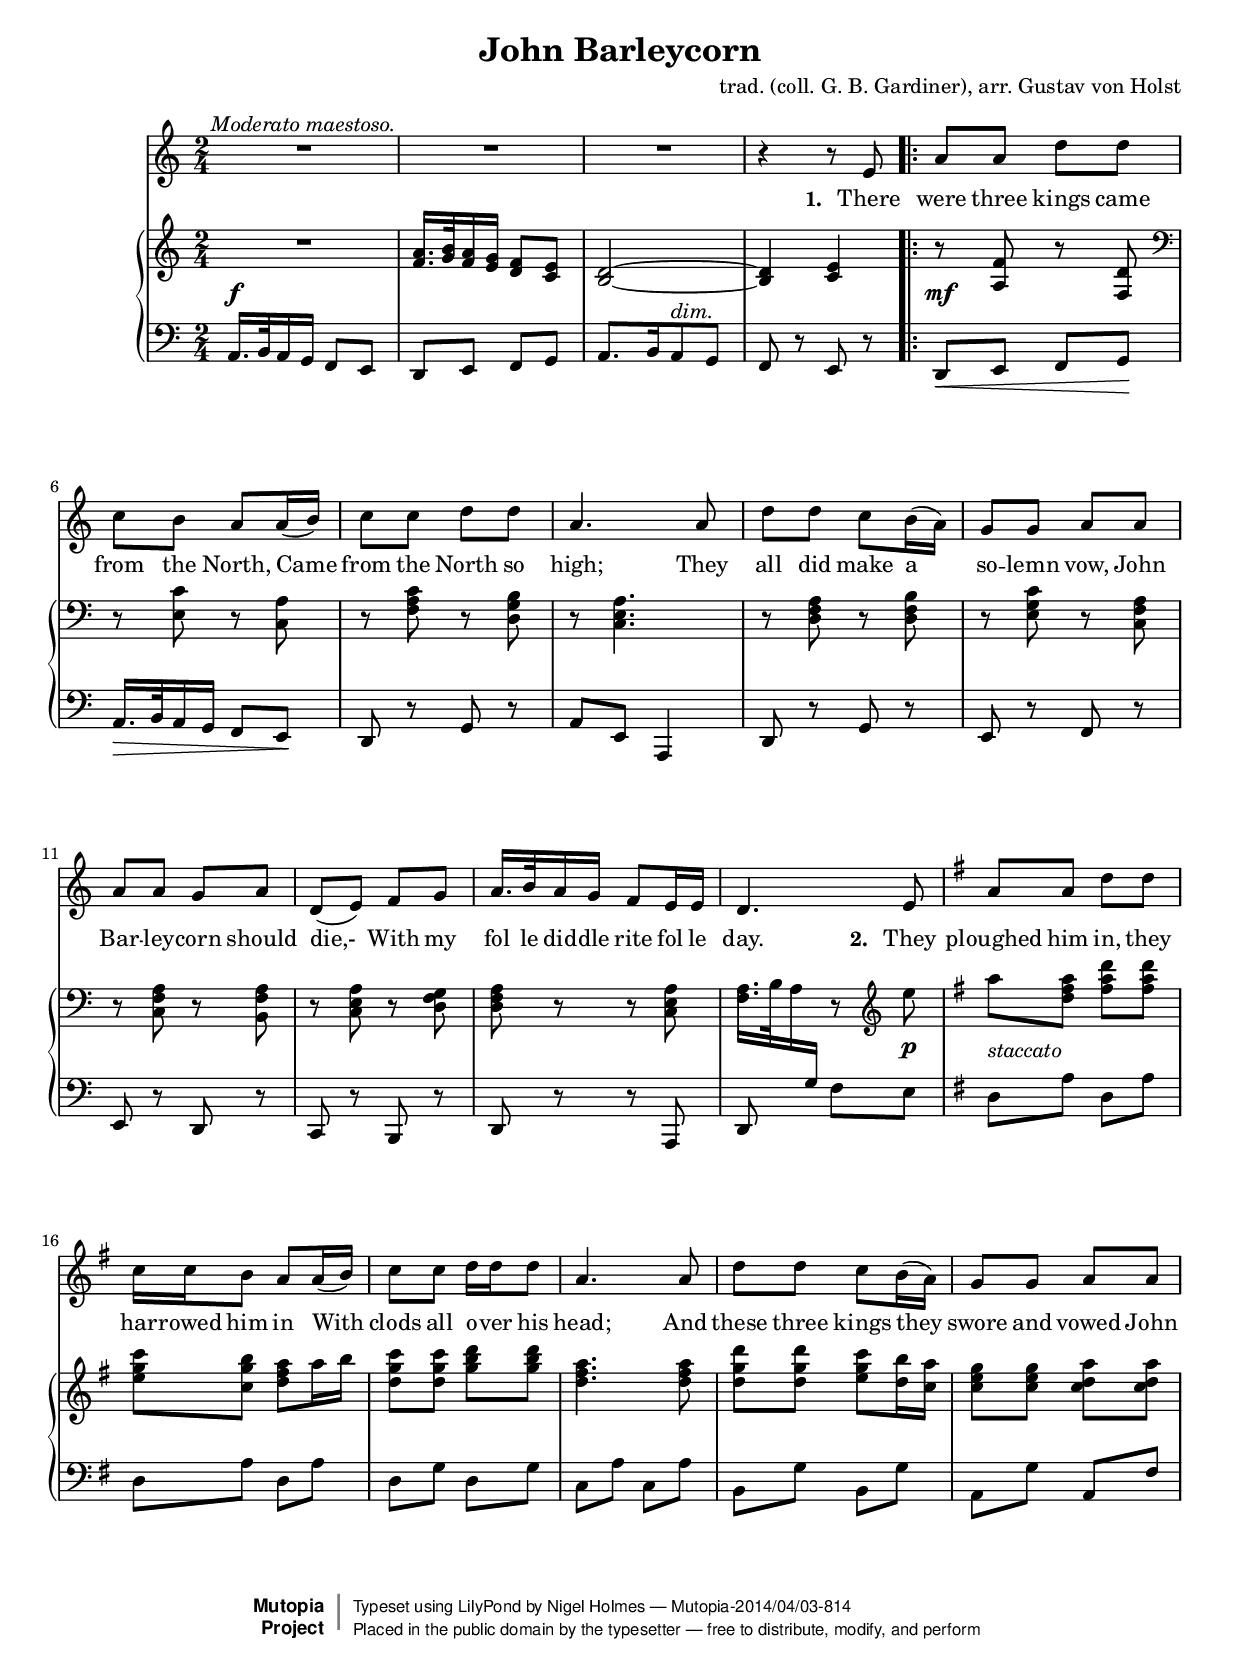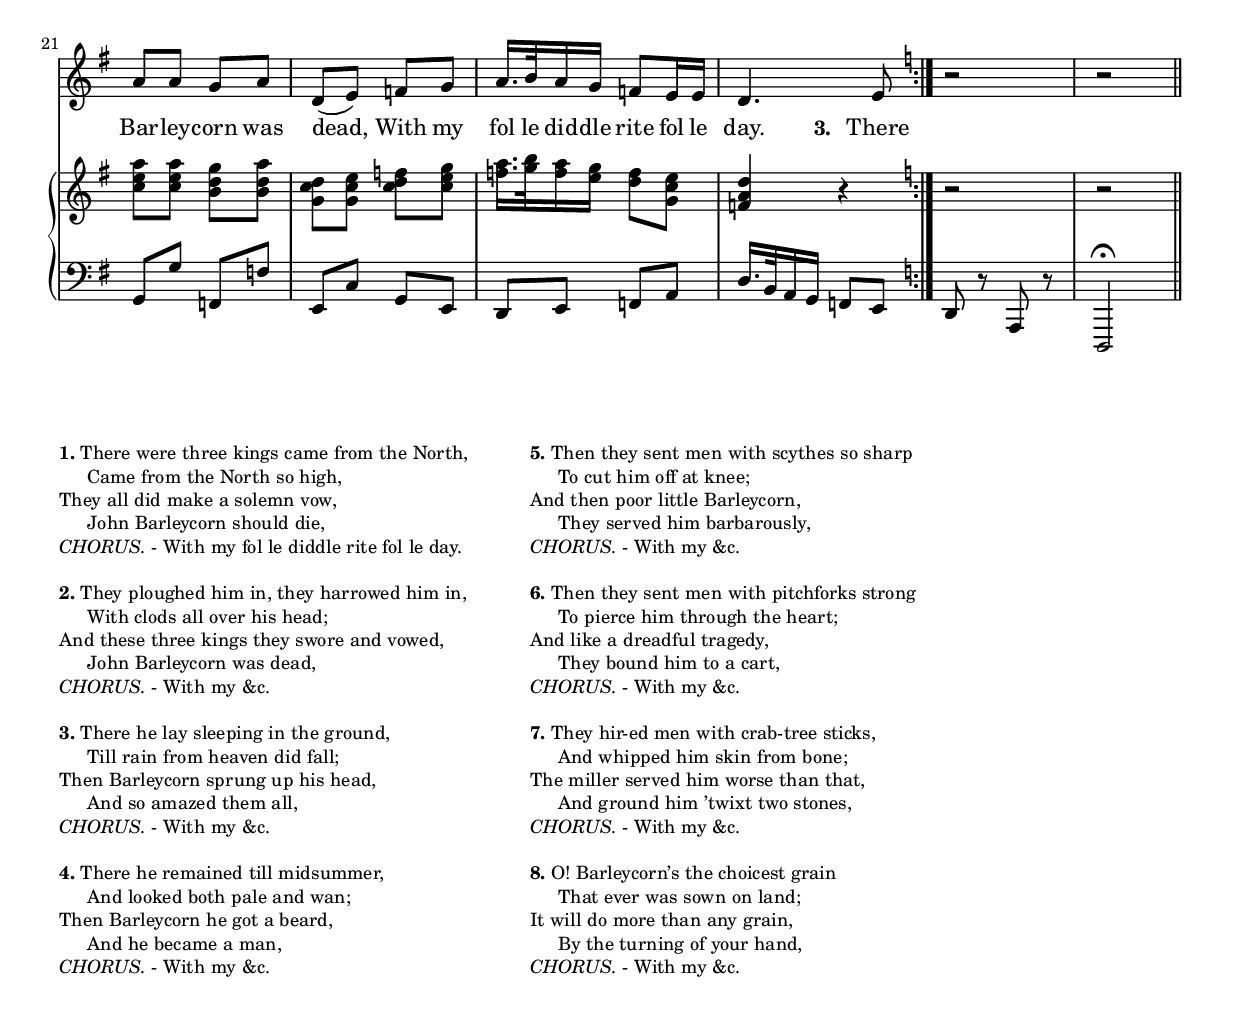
\version "2.18.2"

\header {
  title = "John Barleycorn"
  composer = "trad. (coll. G. B. Gardiner), arr. Gustav von Holst"
  % instrument = "Voice, Piano"

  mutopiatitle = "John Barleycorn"
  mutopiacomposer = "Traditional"
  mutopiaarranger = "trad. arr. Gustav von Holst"
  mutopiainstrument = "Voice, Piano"
  date = "1909"
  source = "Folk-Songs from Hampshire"
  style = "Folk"
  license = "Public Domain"
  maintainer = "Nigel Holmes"
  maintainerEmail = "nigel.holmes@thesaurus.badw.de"

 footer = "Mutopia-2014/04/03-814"
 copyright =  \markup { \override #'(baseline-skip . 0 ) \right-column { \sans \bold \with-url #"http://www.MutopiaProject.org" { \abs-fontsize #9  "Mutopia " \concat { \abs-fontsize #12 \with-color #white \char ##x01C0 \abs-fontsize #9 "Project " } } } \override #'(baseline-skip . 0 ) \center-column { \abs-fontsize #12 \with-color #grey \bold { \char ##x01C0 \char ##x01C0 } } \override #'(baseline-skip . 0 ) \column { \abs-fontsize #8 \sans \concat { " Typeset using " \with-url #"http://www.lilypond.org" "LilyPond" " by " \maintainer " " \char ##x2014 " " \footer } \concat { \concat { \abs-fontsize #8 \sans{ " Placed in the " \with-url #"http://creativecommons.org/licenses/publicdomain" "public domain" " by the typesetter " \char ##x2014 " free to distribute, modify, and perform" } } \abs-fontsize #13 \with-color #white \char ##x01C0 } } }
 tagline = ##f
}

#(set-global-staff-size 18)

\paper {
  % #(set-paper-size "letter")
  ragged-bottom = ##f
  print-page-number = ##f
  top-margin = #18
  markup-system-spacing #'padding = #2
  last-bottom-spacing #'padding = #8
}

melody = \relative c' \context Voice = "singer"
{
  \set Staff.midiInstrument = "flute"
  \key c \major
  \time 2/4
  \clef treble

  R2^\markup {\italic {Moderato maestoso.}}
  R2*2 r4 r8
  e8
  \repeat volta 4 {
    \bar ".|:"
    a a d d c b a
    a16 (b) c8 c d d a4.
    a8 d d c b16(a) g8 g a
    a a a g a d,(e)
    f g a16. b32 a16 g f8 e16 e d4.
    e8 \key g \major a a d d c16 c b8 a a16(b) c8 c d16 d d8 a4.
    a8 d d c b16(a) g8 g a a a a g a d,(e)
    f g a16. b32 a16 g f8 e16 e d4. e8
    \once \override Score.BreakAlignment.break-align-orders = #(make-vector  3
                                                                 '(span-bar
                                                                   breathing-sign
                                                                   staff-bar
                                                                   key
                                                                   clef
                                                                   time-signature))
    \once \override Staff.KeyCancellation.X-offset = #-1
    \key c \major \bar ":|."

    %\key c\major \bar ":|."
  }
  r2 r2

  \bar  "||"
}

text = \lyricmode {
  \set stanza = "1. "
  There were three kings came from the North,
  Came from the North so high;
  They all did make a so -- lemn vow,
  John Bar -- ley -- corn should die,-
  With my fol le did -- dle rite fol le day.

  \set stanza = "2. "
  They ploughed him in, they har -- rowed him in
  With clods all o -- ver his head;
  And these three kings they swore and vowed
  John Bar -- ley -- corn was dead,
  With my fol le did -- dle rite fol le day.

  \set stanza = "3. "
  There
}

upper = \relative c' {
  \key c \major

  \override DynamicText.extra-offset = #'(0.0 . -1.0)
  R2_\f   <f a>16. [<g b>32 <f a>16 <e g>] <d f>8 <c e> <b d>2 ~<b d>4 <c e>
  r8_\mf <a f'> r <f d'>
  \clef bass    r <e c'> r <c a'> r <f a c> r <d g b> r <c e a>4.
  r8 <d f a> r <d f b> r <e g c> r <c f a> r <c f a> r  <b f' a> r <c e a>
  % With my
  r <d f g> <d f a> r r <c e a> <f a>16. [b32 a16 \change Staff = bassclef g]  \change Staff = trebleclef r8
  \clef treble e''_\p \key g \major
  \once \override TextScript.extra-offset = #'(0.0 . -1.4)
  a_\markup {\italic staccato} <d, fis a> <fis a d> <fis a d> |
  <e g c> <c g' b> <d fis a>
  %With clods all
  a'16 b <d, g c>8 <d g c> <g b d> <g b d> <d fis a>4.
  <d fis a>8 <d g d'> <d g d'> <e g c> <d b'>16 <c a'> <c e g>8 <c e g> <c d a'> <c d a'> <c e a> <c e a> <b d g> <b d a'> <g c d>
  %With my fol
  <g c e> <c d f> <c e g> <f a>16. [<g b>32 <f a>16 <e g>] <d f>8 <g, c e> <f a d>4 r
  \once \override Staff.KeyCancellation.X-offset = #-1
  \key c \major \bar ":|."

  \key c \major
  r2 r2
}


lower = \relative c {
  \key c \major
  \clef bass
  a16. [b32 a16 g] f8 e d e f g a8. [b16
  a8^\markup {\italic dim.} g] f r e
  %There were
  r d_\< e f g_\! a16._\> [b32 a16 g] f8 e_\! d r g r a e a,4 d8 r g r e r f r e r d r c r
  %With my
  b r d r r a d s8 f'8 e
  \key g \major
  d a' d, a' d, a' d, a' d, g d g c, a' c,
  %And these three kings
  a' b, g' b, g' a, g' a, fis' g, g' f,  f' e, c'
  %WIth my
  g e d e f a d16. [b32 a16 g] f8 e
  \once \override Staff.KeyCancellation.X-offset = #-1
  \key c \major \bar ":|."

  \key c \major
  d r a r d,2 \fermata
}


\book {
  \score {
    <<
      \new Staff<< \melody  >>
      \lyricsto "singer" \new Lyrics \text
      \context PianoStaff <<
        \context Staff = "trebleclef" << \upper >>
        \context Staff = "bassclef"  << \lower >>
      >>
    >>
    \layout {}

    \midi {
      \tempo 2 = 38
    }
    
  }
  \markup {
    \small \override #'(baseline-skip . 2.5) {
      \column {
        \line {\bold 1. There were three kings came from the North,}
        \line {\hspace #3.0 Came from the North so high,}
        \line {They all did make a solemn vow,}
        \line {\hspace #3.0 John Barleycorn should die,}
        \line {\italic CHORUS. - With my fol le diddle rite fol le day.}
        \line {" "}
        \line {\bold 2. They ploughed him in, they harrowed him in,}
        \line {\hspace #3.0 With clods all over his head;}
        \line {And these three kings they swore and vowed,}
        \line {\hspace #3.0 John Barleycorn was dead,}
        \line {\italic CHORUS. - With my &c.}
        \line {" "}
        \line {\bold 3. There he lay sleeping in the ground,}
        \line {\hspace #3.0 Till rain from heaven did fall;}
        \line {Then Barleycorn sprung up his head,}
        \line {\hspace #3.0 And so amazed them all,}
        \line {\italic CHORUS. - With my &c.}
        \line {" "}
        \line {\bold 4. There he remained till midsummer,}
        \line {\hspace #3.0 And looked both pale and wan;}
        \line {Then Barleycorn he got a beard,}
        \line {\hspace #3.0 And he became a man,}
        \line {\italic CHORUS. - With my &c.}
      }
      \hspace #6.0
      \column {
        \line {\bold 5. Then they sent men with scythes so sharp}
        \line {\hspace #3.0 To cut him off at knee;}
        \line {And then poor little Barleycorn,}
        \line {\hspace #3.0 They served him barbarously,}
        \line {\italic CHORUS. - With my &c.}
        \line {" "}
        \line {\bold 6. Then they sent men with pitchforks strong}
        \line {\hspace #3.0 To pierce him through the heart;}
        \line {And like a dreadful tragedy,}
        \line {\hspace #3.0 They bound him to a cart,}
        \line {\italic CHORUS. - With my &c.}
        \line {" "}
        \line {\bold 7. They hir-ed men with crab-tree sticks,}
        \line {\hspace #3.0 And whipped him skin from bone;}
        \line {The miller served him worse than that,}
        \line {\hspace #3.0 And ground him ’twixt two stones,}
        \line {\italic CHORUS. - With my &c.}
        \line {" "}
        \line {\bold 8. O! Barleycorn’s the choicest grain}
        \line {\hspace #3.0 That ever was sown on land;}
        \line {It will do more than any grain,}
        \line {\hspace #3.0 By the turning of your hand,}
        \line {\italic CHORUS. - With my &c.}
      }
    }
  }
}
